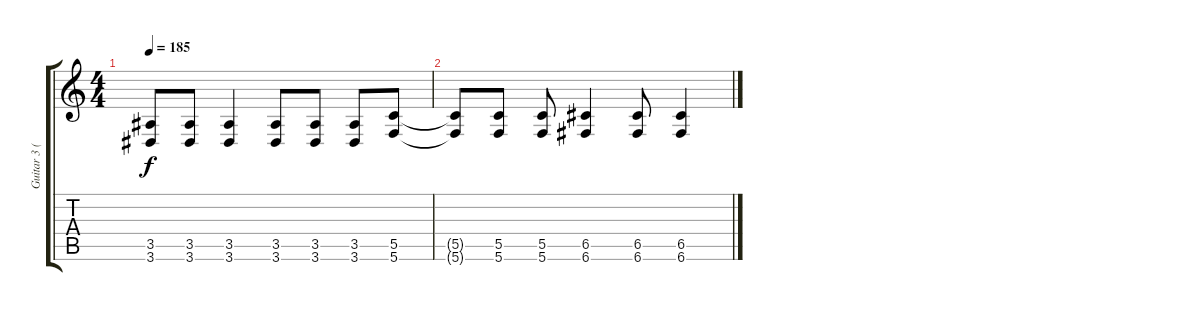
\track ("Guitar 3 (Rhytm)" "Guitar 3 (") {instrument distortionguitar}
\staff {score tabs}
\tuning (D4 A3 F3 C3 G2 C2) {hide}
\ts (4 4)
\tempo 185
\clef g2
\ks c
(3.5{t} 3.6{t}).8{dy f} (3.5 3.6).8 (3.5 3.6).4 (3.5 3.6).8 (3.5 3.6).8 (3.5 3.6).8 (5.5 5.6).8 |
(5.5{t} 5.6{t}).8 (5.5 5.6).8 (5.5 5.6).8 (6.5 6.6).4 (6.5 6.6).8 (6.5 6.6).4
